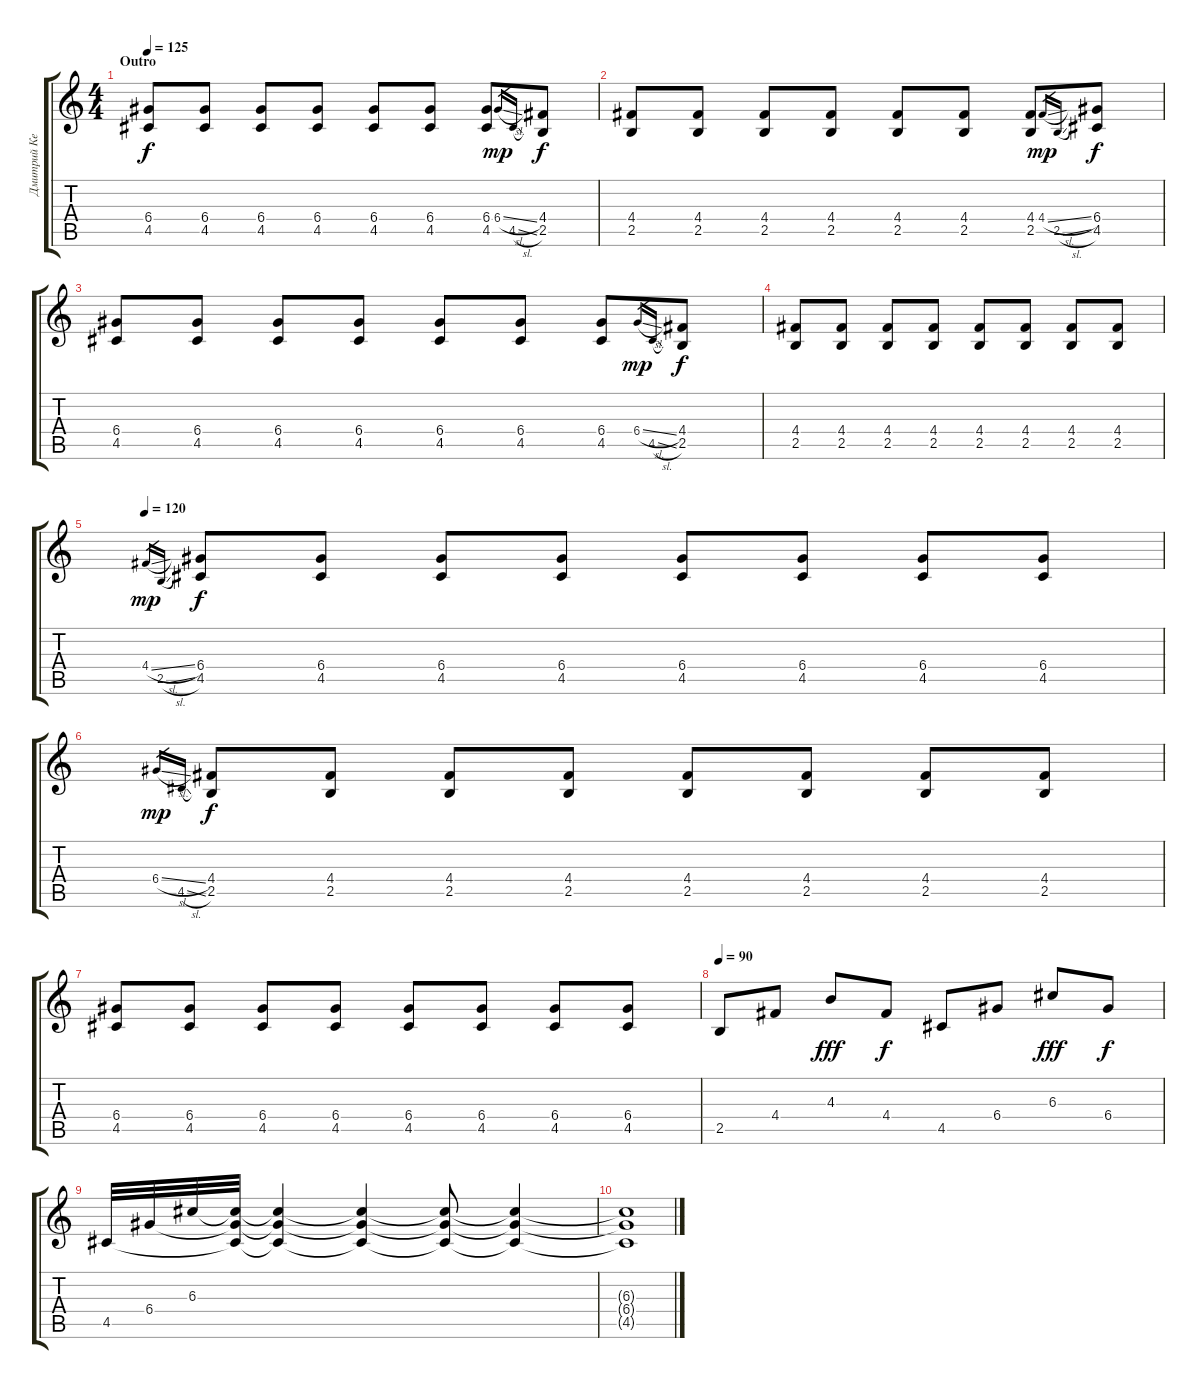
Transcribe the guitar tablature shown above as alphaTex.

\track ("Дмитрий Кежватов (Guitar 1)" "Дмитрий Ке") {instrument distortionguitar}
\staff {score tabs}
\tuning (E4 B3 G3 D3 A2 E2) {hide}
\ts (4 4)
\section ("" "Outro")
\tempo 125
\clef g2
\ks c
(6.4 4.5).8{dy f volume 12 instrument electricguitarmuted} (6.4 4.5).8 (6.4 4.5).8 (6.4 4.5).8 (6.4 4.5).8 (6.4 4.5).8 (6.4 4.5).8 6.4{sl}.16{gr dy mp} 4.5{sl}.16{gr} (4.4 2.5).8{dy f} |
(4.4 2.5).8 (4.4 2.5).8 (4.4 2.5).8 (4.4 2.5).8 (4.4 2.5).8 (4.4 2.5).8 (4.4 2.5).8 4.4{sl}.16{gr dy mp} 2.5{sl}.16{gr} (6.4 4.5).8{dy f} |
(6.4 4.5).8 (6.4 4.5).8 (6.4 4.5).8 (6.4 4.5).8 (6.4 4.5).8 (6.4 4.5).8 (6.4 4.5).8 6.4{sl}.16{gr dy mp} 4.5{sl}.16{gr} (4.4 2.5).8{dy f} |
(4.4 2.5).8 (4.4 2.5).8 (4.4 2.5).8 (4.4 2.5).8 (4.4 2.5).8 (4.4 2.5).8 (4.4 2.5).8 (4.4 2.5).8 |
\tempo 120
4.4{sl}.16{gr dy mp} 2.5{sl}.16{gr} (6.4 4.5).8{dy f} (6.4 4.5).8 (6.4 4.5).8 (6.4 4.5).8 (6.4 4.5).8 (6.4 4.5).8 (6.4 4.5).8 (6.4 4.5).8 |
6.4{sl}.16{gr dy mp} 4.5{sl}.16{gr} (4.4 2.5).8{dy f} (4.4 2.5).8 (4.4 2.5).8 (4.4 2.5).8 (4.4 2.5).8 (4.4 2.5).8 (4.4 2.5).8 (4.4 2.5).8 |
(6.4 4.5).8 (6.4 4.5).8 (6.4 4.5).8 (6.4 4.5).8 (6.4 4.5).8 (6.4 4.5).8 (6.4 4.5).8 (6.4 4.5).8 |
\tempo 90
2.5.8{instrument electricguitarclean} 4.4.8 4.3.8{dy fff} 4.4.8{dy f} 4.5.8 6.4.8 6.3.8{dy fff} 6.4.8{dy f} |
4.5.32 6.4.32 6.3.32 (6.3{t} 6.4{t} 4.5{t}).32 (6.3{t} 6.4{t} 4.5{t}).4{volume 0} (6.3{t} 6.4{t} 4.5{t}).4 (6.3{t} 6.4{t} 4.5{t}).8 (6.3{t} 6.4{t} 4.5{t}).4 |
(6.3{t} 6.4{t} 4.5{t}).1
